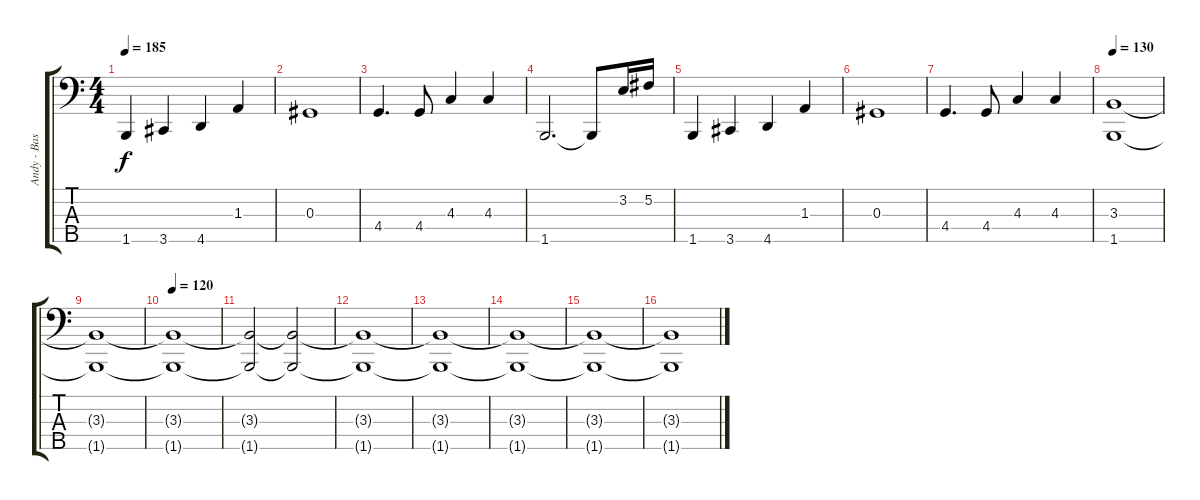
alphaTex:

\track ("Andy - Bass" "Andy - Bas") {instrument electricbassfinger}
\staff {score tabs}
\tuning (Gb2 Db2 Ab1 Eb1 Bb0) {hide}
\ts (4 4)
\tempo 185
\clef f4
\ks c
1.5.4{dy f} 3.5.4 4.5.4 1.3.4 |
0.3.1 |
4.4.4{d} 4.4.8 4.3.4 4.3.4 |
1.5.2{d} 1.5{t}.8 3.2.16 5.2.16 |
1.5.4 3.5.4 4.5.4 1.3.4 |
0.3.1 |
4.4.4{d} 4.4.8 4.3.4 4.3.4 |
\tempo 130
(3.3 1.5).1 |
(3.3{t} 1.5{t}).1{volume 7} |
\tempo 120
(3.3{t} 1.5{t}).1 |
(3.3{t} 1.5{t}).2 (3.3{t} 1.5{t}).2{volume 0} |
(3.3{t} 1.5{t}).1 |
(3.3{t} 1.5{t}).1 |
(3.3{t} 1.5{t}).1 |
(3.3{t} 1.5{t}).1 |
(3.3{t} 1.5{t}).1
